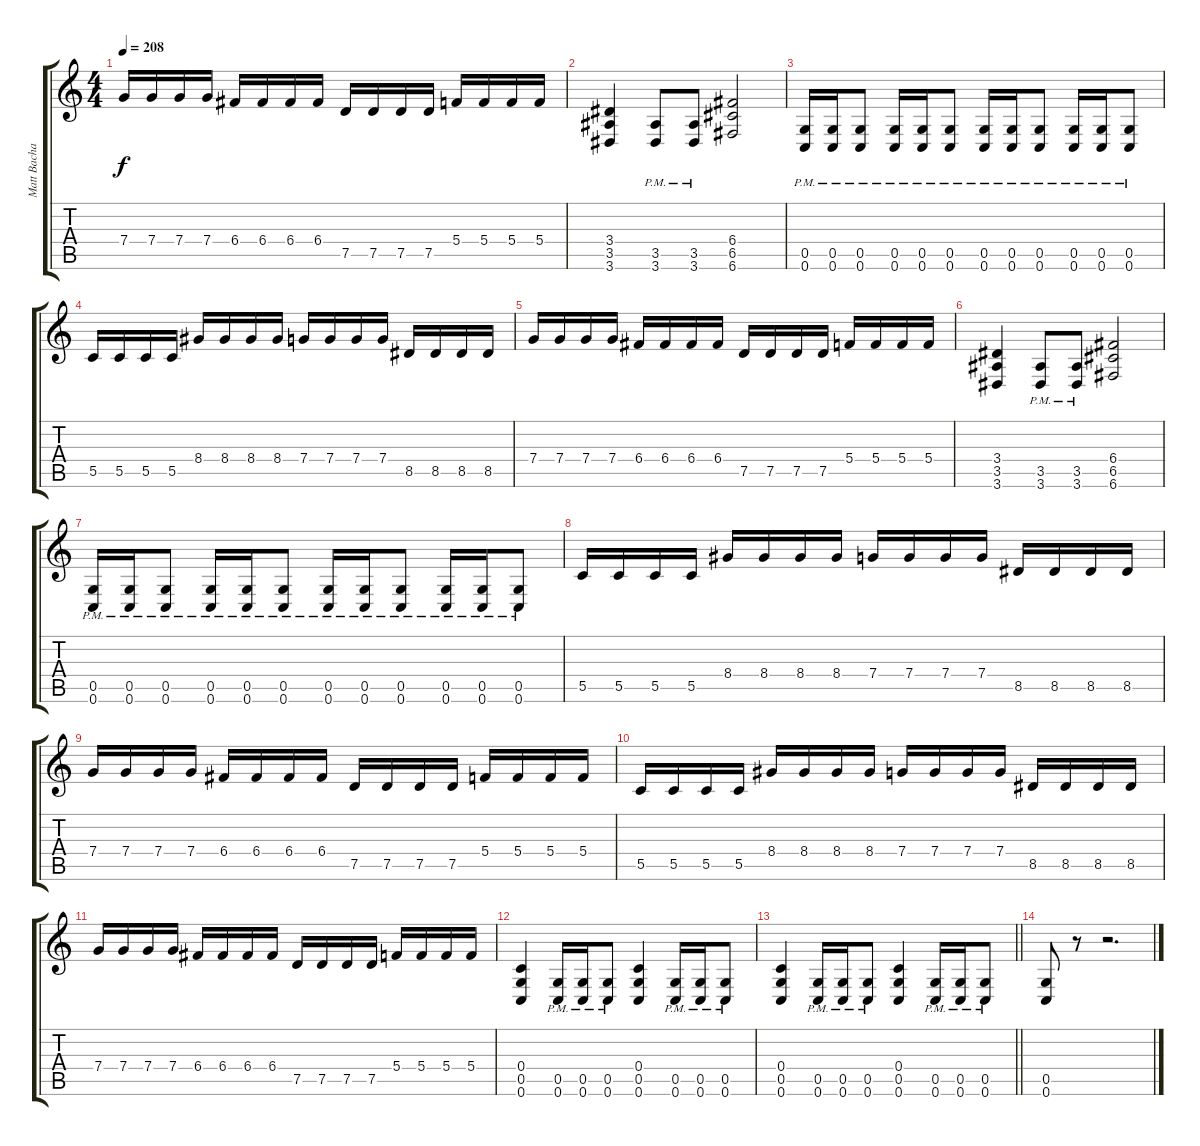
\track ("Matt Bachand" "Matt Bacha") {instrument distortionguitar}
\staff {score tabs}
\tuning (D4 A3 F3 C3 G2 C2) {hide}
\ts (4 4)
\tempo 208
\clef g2
\ks c
7.4.16{dy f} 7.4.16 7.4.16 7.4.16 6.4.16 6.4.16 6.4.16 6.4.16 7.5.16 7.5.16 7.5.16 7.5.16 5.4.16 5.4.16 5.4.16 5.4.16 |
(3.4 3.5 3.6).4 (3.5{pm} 3.6{pm}).8 (3.5{pm} 3.6{pm}).8 (6.4 6.5 6.6).2 |
(0.5{pm} 0.6{pm}).16 (0.5{pm} 0.6{pm}).16 (0.5{pm} 0.6{pm}).8 (0.5{pm} 0.6{pm}).16 (0.5{pm} 0.6{pm}).16 (0.5{pm} 0.6{pm}).8 (0.5{pm} 0.6{pm}).16 (0.5{pm} 0.6{pm}).16 (0.5{pm} 0.6{pm}).8 (0.5{pm} 0.6{pm}).16 (0.5{pm} 0.6{pm}).16 (0.5{pm} 0.6{pm}).8 |
5.5.16 5.5.16 5.5.16 5.5.16 8.4.16 8.4.16 8.4.16 8.4.16 7.4.16 7.4.16 7.4.16 7.4.16 8.5.16 8.5.16 8.5.16 8.5.16 |
7.4.16 7.4.16 7.4.16 7.4.16 6.4.16 6.4.16 6.4.16 6.4.16 7.5.16 7.5.16 7.5.16 7.5.16 5.4.16 5.4.16 5.4.16 5.4.16 |
(3.4 3.5 3.6).4 (3.5{pm} 3.6{pm}).8 (3.5{pm} 3.6{pm}).8 (6.4 6.5 6.6).2 |
(0.5{pm} 0.6{pm}).16 (0.5{pm} 0.6{pm}).16 (0.5{pm} 0.6{pm}).8 (0.5{pm} 0.6{pm}).16 (0.5{pm} 0.6{pm}).16 (0.5{pm} 0.6{pm}).8 (0.5{pm} 0.6{pm}).16 (0.5{pm} 0.6{pm}).16 (0.5{pm} 0.6{pm}).8 (0.5{pm} 0.6{pm}).16 (0.5{pm} 0.6{pm}).16 (0.5{pm} 0.6{pm}).8 |
5.5.16 5.5.16 5.5.16 5.5.16 8.4.16 8.4.16 8.4.16 8.4.16 7.4.16 7.4.16 7.4.16 7.4.16 8.5.16 8.5.16 8.5.16 8.5.16 |
7.4.16 7.4.16 7.4.16 7.4.16 6.4.16 6.4.16 6.4.16 6.4.16 7.5.16 7.5.16 7.5.16 7.5.16 5.4.16 5.4.16 5.4.16 5.4.16 |
5.5.16 5.5.16 5.5.16 5.5.16 8.4.16 8.4.16 8.4.16 8.4.16 7.4.16 7.4.16 7.4.16 7.4.16 8.5.16 8.5.16 8.5.16 8.5.16 |
7.4.16 7.4.16 7.4.16 7.4.16 6.4.16 6.4.16 6.4.16 6.4.16 7.5.16 7.5.16 7.5.16 7.5.16 5.4.16 5.4.16 5.4.16 5.4.16 |
(0.4 0.5 0.6).4 (0.5{pm} 0.6{pm}).16 (0.5{pm} 0.6{pm}).16 (0.5{pm} 0.6{pm}).8 (0.4 0.5 0.6).4 (0.5{pm} 0.6{pm}).16 (0.5{pm} 0.6{pm}).16 (0.5{pm} 0.6{pm}).8 |
\barLineRight lightlight
(0.4 0.5 0.6).4 (0.5{pm} 0.6{pm}).16 (0.5{pm} 0.6{pm}).16 (0.5{pm} 0.6{pm}).8 (0.4 0.5 0.6).4 (0.5{pm} 0.6{pm}).16 (0.5{pm} 0.6{pm}).16 (0.5{pm} 0.6{pm}).8 |
(0.5 0.6).8 r.8 r.2{d}
